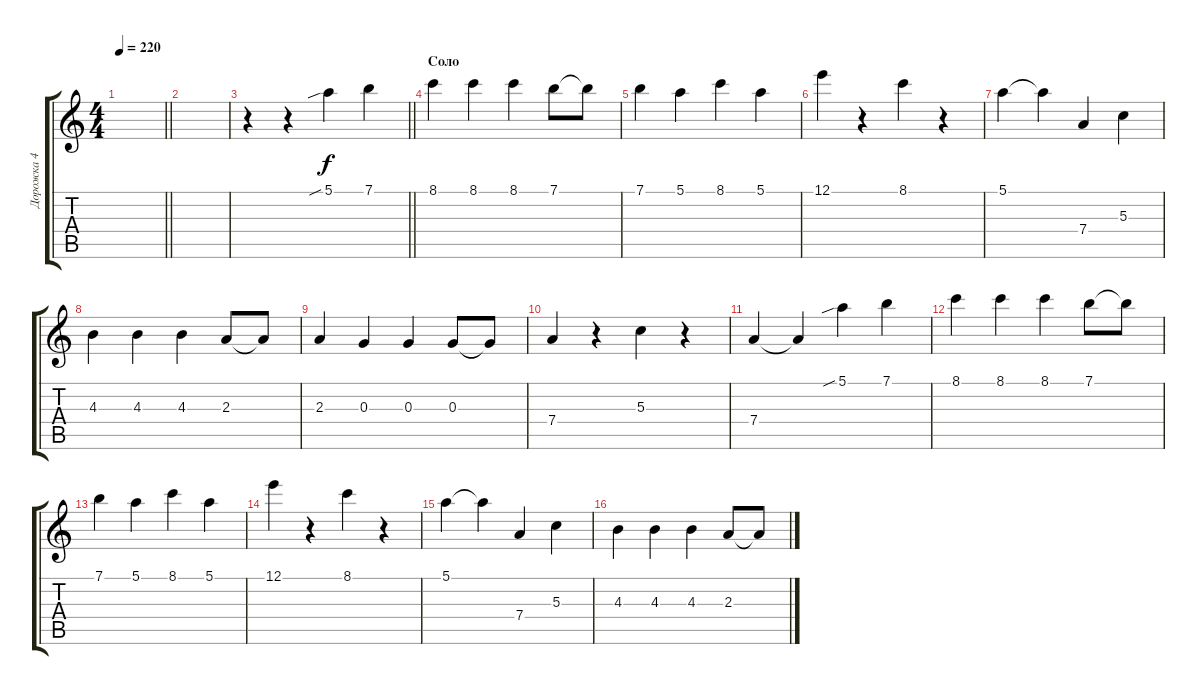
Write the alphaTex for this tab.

\track ("Дорожка 4" "Дорожка 4") {instrument distortionguitar}
\staff {score tabs}
\tuning (E4 B3 G3 D3 A2 E2) {hide}
\ts (4 4)
\tempo 220
\clef g2
\barLineRight lightlight
\ks c
|
|
\barLineRight lightlight
r.4 r.4 5.1{sib}.4 7.1.4 |
\section ("" "Соло")
8.1.4 8.1.4 8.1.4 7.1.8 7.1{t}.8 |
7.1.4 5.1.4 8.1.4 5.1.4 |
12.1.4 r.4 8.1.4 r.4 |
5.1.4 5.1{t}.4 7.4.4 5.3.4 |
4.3.4 4.3.4 4.3.4 2.3.8 2.3{t}.8 |
2.3.4 0.3.4 0.3.4 0.3.8 0.3{t}.8 |
7.4.4 r.4 5.3.4 r.4 |
7.4.4 7.4{t}.4 5.1{sib}.4 7.1.4 |
8.1.4 8.1.4 8.1.4 7.1.8 7.1{t}.8 |
7.1.4 5.1.4 8.1.4 5.1.4 |
12.1.4 r.4 8.1.4 r.4 |
5.1.4 5.1{t}.4 7.4.4 5.3.4 |
4.3.4 4.3.4 4.3.4 2.3.8 2.3{t}.8
